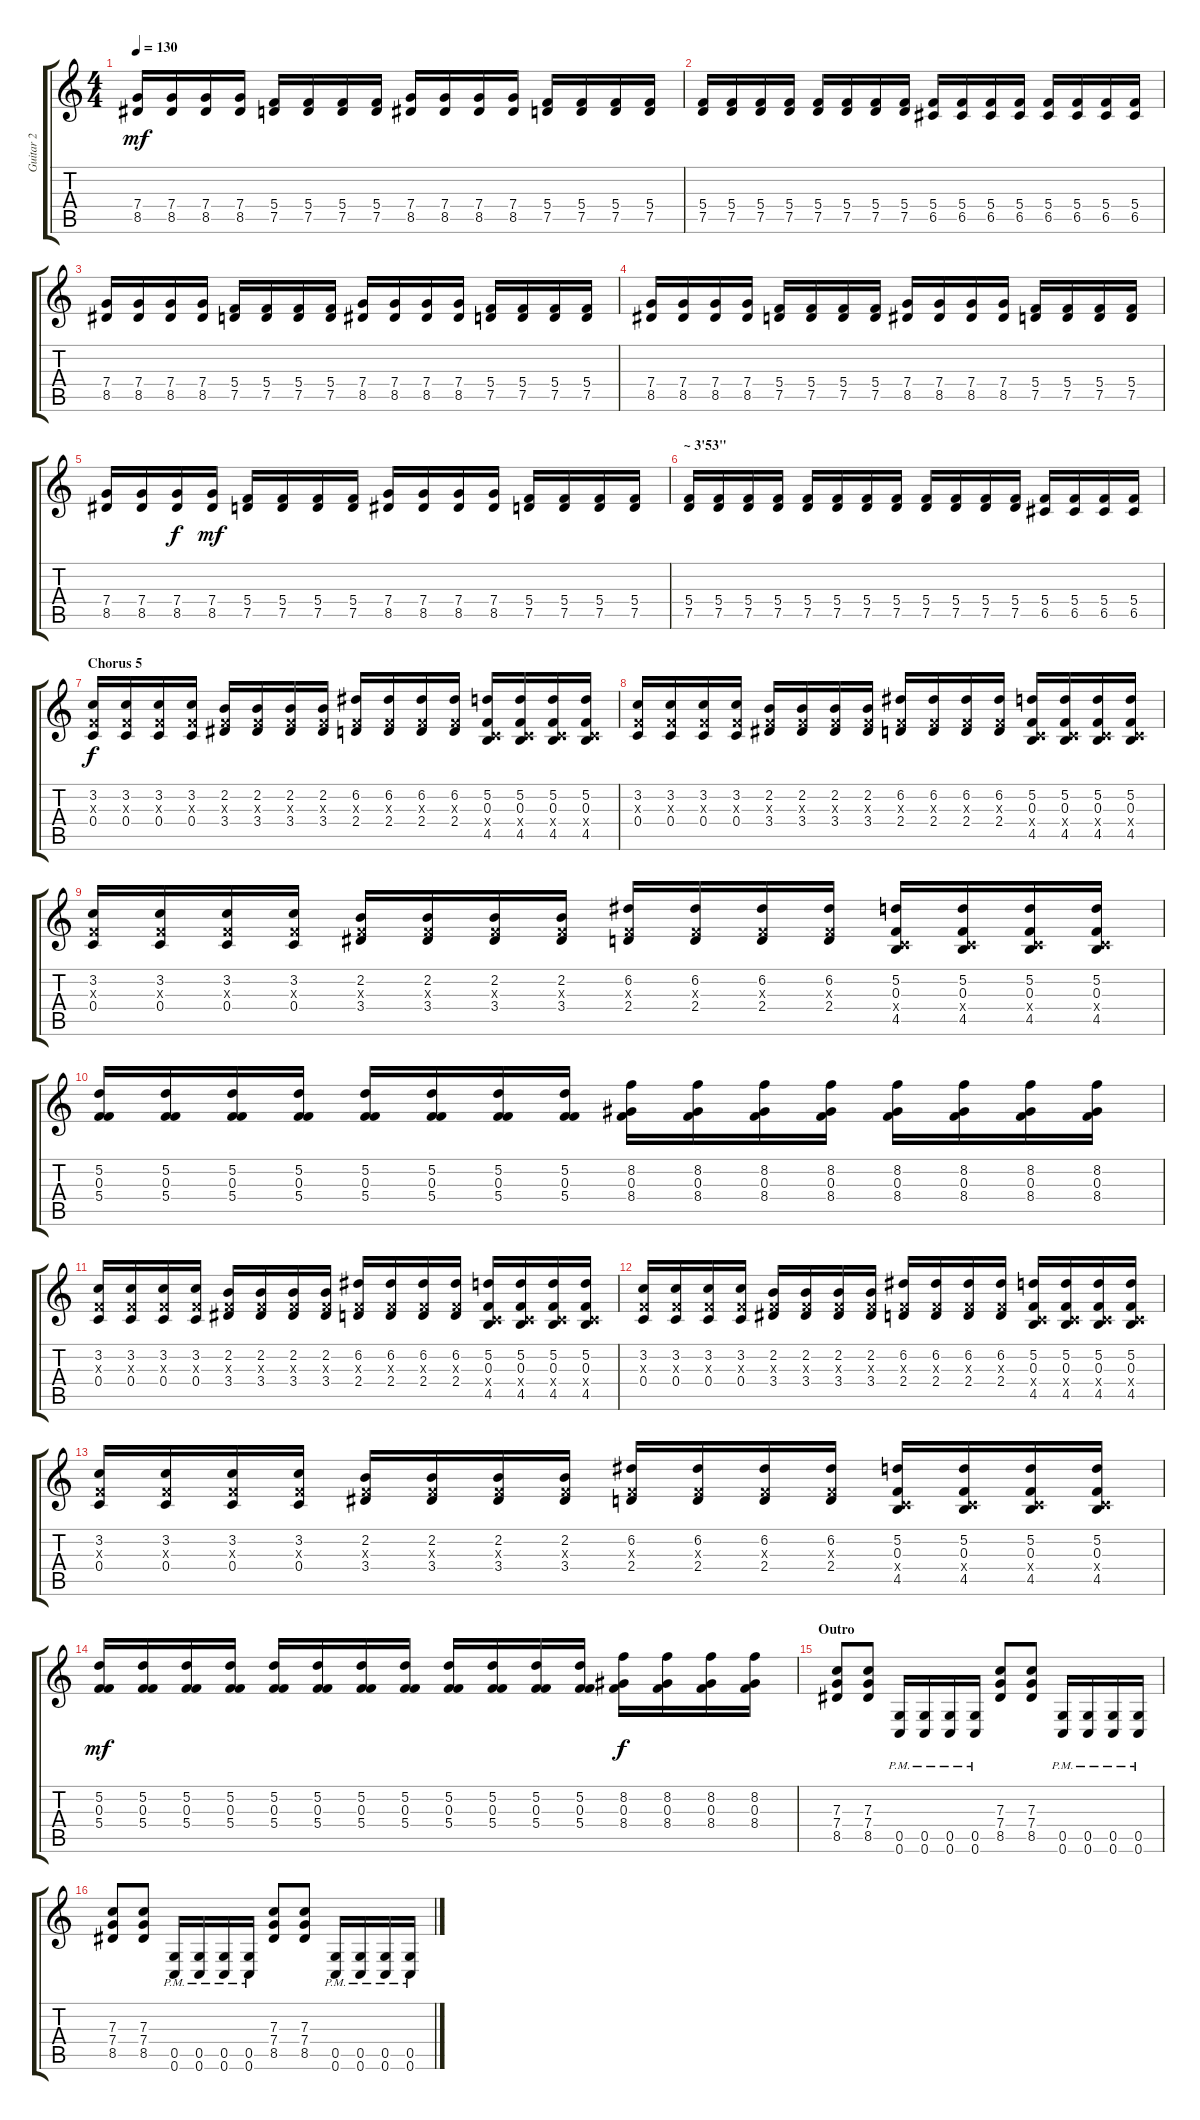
\track ("Guitar 2" "Guitar 2") {instrument distortionguitar}
\staff {score tabs}
\tuning (D4 A3 F3 C3 G2 C2) {hide}
\ts (4 4)
\tempo 130
\clef g2
\ks c
(7.4 8.5).16{dy mf} (7.4 8.5).16 (7.4 8.5).16 (7.4 8.5).16 (5.4 7.5).16 (5.4 7.5).16 (5.4 7.5).16 (5.4 7.5).16 (7.4 8.5).16 (7.4 8.5).16 (7.4 8.5).16 (7.4 8.5).16 (5.4 7.5).16 (5.4 7.5).16 (5.4 7.5).16 (5.4 7.5).16 |
(5.4 7.5).16 (5.4 7.5).16 (5.4 7.5).16 (5.4 7.5).16 (5.4 7.5).16 (5.4 7.5).16 (5.4 7.5).16 (5.4 7.5).16 (5.4 6.5).16 (5.4 6.5).16 (5.4 6.5).16 (5.4 6.5).16 (5.4 6.5).16 (5.4 6.5).16 (5.4 6.5).16 (5.4 6.5).16 |
(7.4 8.5).16 (7.4 8.5).16 (7.4 8.5).16 (7.4 8.5).16 (5.4 7.5).16 (5.4 7.5).16 (5.4 7.5).16 (5.4 7.5).16 (7.4 8.5).16 (7.4 8.5).16 (7.4 8.5).16 (7.4 8.5).16 (5.4 7.5).16 (5.4 7.5).16 (5.4 7.5).16 (5.4 7.5).16 |
(7.4 8.5).16 (7.4 8.5).16 (7.4 8.5).16 (7.4 8.5).16 (5.4 7.5).16 (5.4 7.5).16 (5.4 7.5).16 (5.4 7.5).16 (7.4 8.5).16 (7.4 8.5).16 (7.4 8.5).16 (7.4 8.5).16 (5.4 7.5).16 (5.4 7.5).16 (5.4 7.5).16 (5.4 7.5).16 |
(7.4 8.5).16 (7.4 8.5).16 (7.4 8.5).16{dy f} (7.4 8.5).16{dy mf} (5.4 7.5).16 (5.4 7.5).16 (5.4 7.5).16 (5.4 7.5).16 (7.4 8.5).16 (7.4 8.5).16 (7.4 8.5).16 (7.4 8.5).16 (5.4 7.5).16 (5.4 7.5).16 (5.4 7.5).16 (5.4 7.5).16 |
\section ("" "~ 3'53\"")
(5.4 7.5).16 (5.4 7.5).16 (5.4 7.5).16 (5.4 7.5).16 (5.4 7.5).16 (5.4 7.5).16 (5.4 7.5).16 (5.4 7.5).16 (5.4 7.5).16 (5.4 7.5).16 (5.4 7.5).16 (5.4 7.5).16 (5.4 6.5).16 (5.4 6.5).16 (5.4 6.5).16 (5.4 6.5).16 |
\section ("" "Chorus 5")
(3.2 0.3{x} 0.4).16{dy f} (3.2 0.3{x} 0.4).16 (3.2 0.3{x} 0.4).16 (3.2 0.3{x} 0.4).16 (2.2 0.3{x} 3.4).16 (2.2 0.3{x} 3.4).16 (2.2 0.3{x} 3.4).16 (2.2 0.3{x} 3.4).16 (6.2 0.3{x} 2.4).16 (6.2 0.3{x} 2.4).16 (6.2 0.3{x} 2.4).16 (6.2 0.3{x} 2.4).16 (5.2 0.3 0.4{x} 4.5).16 (5.2 0.3 0.4{x} 4.5).16 (5.2 0.3 0.4{x} 4.5).16 (5.2 0.3 0.4{x} 4.5).16 |
(3.2 0.3{x} 0.4).16 (3.2 0.3{x} 0.4).16 (3.2 0.3{x} 0.4).16 (3.2 0.3{x} 0.4).16 (2.2 0.3{x} 3.4).16 (2.2 0.3{x} 3.4).16 (2.2 0.3{x} 3.4).16 (2.2 0.3{x} 3.4).16 (6.2 0.3{x} 2.4).16 (6.2 0.3{x} 2.4).16 (6.2 0.3{x} 2.4).16 (6.2 0.3{x} 2.4).16 (5.2 0.3 0.4{x} 4.5).16 (5.2 0.3 0.4{x} 4.5).16 (5.2 0.3 0.4{x} 4.5).16 (5.2 0.3 0.4{x} 4.5).16 |
(3.2 0.3{x} 0.4).16 (3.2 0.3{x} 0.4).16 (3.2 0.3{x} 0.4).16 (3.2 0.3{x} 0.4).16 (2.2 0.3{x} 3.4).16 (2.2 0.3{x} 3.4).16 (2.2 0.3{x} 3.4).16 (2.2 0.3{x} 3.4).16 (6.2 0.3{x} 2.4).16 (6.2 0.3{x} 2.4).16 (6.2 0.3{x} 2.4).16 (6.2 0.3{x} 2.4).16 (5.2 0.3 0.4{x} 4.5).16 (5.2 0.3 0.4{x} 4.5).16 (5.2 0.3 0.4{x} 4.5).16 (5.2 0.3 0.4{x} 4.5).16 |
(5.2 0.3 5.4).16 (5.2 0.3 5.4).16 (5.2 0.3 5.4).16 (5.2 0.3 5.4).16 (5.2 0.3 5.4).16 (5.2 0.3 5.4).16 (5.2 0.3 5.4).16 (5.2 0.3 5.4).16 (8.2 0.3 8.4).16 (8.2 0.3 8.4).16 (8.2 0.3 8.4).16 (8.2 0.3 8.4).16 (8.2 0.3 8.4).16 (8.2 0.3 8.4).16 (8.2 0.3 8.4).16 (8.2 0.3 8.4).16 |
(3.2 0.3{x} 0.4).16 (3.2 0.3{x} 0.4).16 (3.2 0.3{x} 0.4).16 (3.2 0.3{x} 0.4).16 (2.2 0.3{x} 3.4).16 (2.2 0.3{x} 3.4).16 (2.2 0.3{x} 3.4).16 (2.2 0.3{x} 3.4).16 (6.2 0.3{x} 2.4).16 (6.2 0.3{x} 2.4).16 (6.2 0.3{x} 2.4).16 (6.2 0.3{x} 2.4).16 (5.2 0.3 0.4{x} 4.5).16 (5.2 0.3 0.4{x} 4.5).16 (5.2 0.3 0.4{x} 4.5).16 (5.2 0.3 0.4{x} 4.5).16 |
(3.2 0.3{x} 0.4).16 (3.2 0.3{x} 0.4).16 (3.2 0.3{x} 0.4).16 (3.2 0.3{x} 0.4).16 (2.2 0.3{x} 3.4).16 (2.2 0.3{x} 3.4).16 (2.2 0.3{x} 3.4).16 (2.2 0.3{x} 3.4).16 (6.2 0.3{x} 2.4).16 (6.2 0.3{x} 2.4).16 (6.2 0.3{x} 2.4).16 (6.2 0.3{x} 2.4).16 (5.2 0.3 0.4{x} 4.5).16 (5.2 0.3 0.4{x} 4.5).16 (5.2 0.3 0.4{x} 4.5).16 (5.2 0.3 0.4{x} 4.5).16 |
(3.2 0.3{x} 0.4).16 (3.2 0.3{x} 0.4).16 (3.2 0.3{x} 0.4).16 (3.2 0.3{x} 0.4).16 (2.2 0.3{x} 3.4).16 (2.2 0.3{x} 3.4).16 (2.2 0.3{x} 3.4).16 (2.2 0.3{x} 3.4).16 (6.2 0.3{x} 2.4).16 (6.2 0.3{x} 2.4).16 (6.2 0.3{x} 2.4).16 (6.2 0.3{x} 2.4).16 (5.2 0.3 0.4{x} 4.5).16 (5.2 0.3 0.4{x} 4.5).16 (5.2 0.3 0.4{x} 4.5).16 (5.2 0.3 0.4{x} 4.5).16 |
(5.2 0.3 5.4).16{dy mf} (5.2 0.3 5.4).16 (5.2 0.3 5.4).16 (5.2 0.3 5.4).16 (5.2 0.3 5.4).16 (5.2 0.3 5.4).16 (5.2 0.3 5.4).16 (5.2 0.3 5.4).16 (5.2 0.3 5.4).16 (5.2 0.3 5.4).16 (5.2 0.3 5.4).16 (5.2 0.3 5.4).16 (8.2 0.3 8.4).16{dy f} (8.2 0.3 8.4).16 (8.2 0.3 8.4).16 (8.2 0.3 8.4).16 |
\section ("" "Outro")
(7.3 7.4 8.5).8 (7.3 7.4 8.5).8 (0.5{pm} 0.6{pm}).16 (0.5{pm} 0.6{pm}).16 (0.5{pm} 0.6{pm}).16 (0.5{pm} 0.6{pm}).16 (7.3 7.4 8.5).8 (7.3 7.4 8.5).8 (0.5{pm} 0.6{pm}).16 (0.5{pm} 0.6{pm}).16 (0.5{pm} 0.6{pm}).16 (0.5{pm} 0.6{pm}).16 |
(7.3 7.4 8.5).8 (7.3 7.4 8.5).8 (0.5{pm} 0.6{pm}).16 (0.5{pm} 0.6{pm}).16 (0.5{pm} 0.6{pm}).16 (0.5{pm} 0.6{pm}).16 (7.3 7.4 8.5).8 (7.3 7.4 8.5).8 (0.5{pm} 0.6{pm}).16 (0.5{pm} 0.6{pm}).16 (0.5{pm} 0.6{pm}).16 (0.5{pm} 0.6{pm}).16
